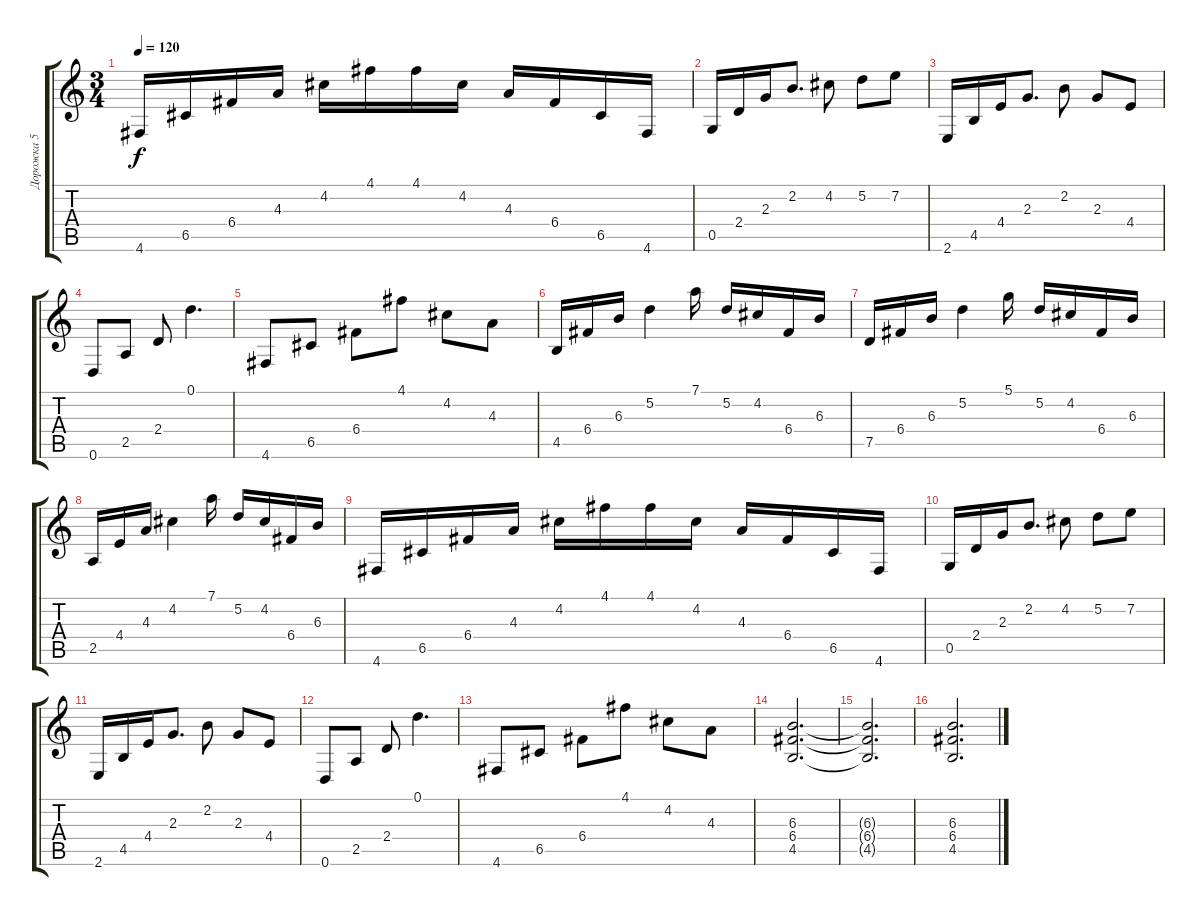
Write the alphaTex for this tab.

\track ("Дорожка 5" "Дорожка 5") {instrument distortionguitar}
\staff {score tabs}
\tuning (D4 A3 F3 C3 G2 D2) {hide}
\ts (3 4)
\tempo 120
\clef g2
\ks c
4.6.16{dy f} 6.5.16 6.4.16 4.3.16 4.2.16 4.1.16 4.1.16 4.2.16 4.3.16 6.4.16 6.5.16 4.6.16 |
0.5.16 2.4.16 2.3.16 2.2.8{d} 4.2.8 5.2.8 7.2.8 |
2.6.16 4.5.16 4.4.16 2.3.8{d} 2.2.8 2.3.8 4.4.8 |
0.6.8 2.5.8 2.4.8 0.1.4{d} |
4.6.8 6.5.8 6.4.8 4.1.8 4.2.8 4.3.8 |
4.5.16 6.4.16 6.3.16 5.2.4 7.1.16 5.2.16 4.2.16 6.4.16 6.3.16 |
7.5.16 6.4.16 6.3.16 5.2.4 5.1.16 5.2.16 4.2.16 6.4.16 6.3.16 |
2.5.16 4.4.16 4.3.16 4.2.4 7.1.16 5.2.16 4.2.16 6.4.16 6.3.16 |
4.6.16 6.5.16 6.4.16 4.3.16 4.2.16 4.1.16 4.1.16 4.2.16 4.3.16 6.4.16 6.5.16 4.6.16 |
0.5.16 2.4.16 2.3.16 2.2.8{d} 4.2.8 5.2.8 7.2.8 |
2.6.16 4.5.16 4.4.16 2.3.8{d} 2.2.8 2.3.8 4.4.8 |
0.6.8 2.5.8 2.4.8 0.1.4{d} |
4.6.8 6.5.8 6.4.8 4.1.8 4.2.8 4.3.8 |
(6.3 6.4 4.5).2{d} |
(6.3{t} 6.4{t} 4.5{t}).2{d} |
(6.3 6.4 4.5).2{d}
